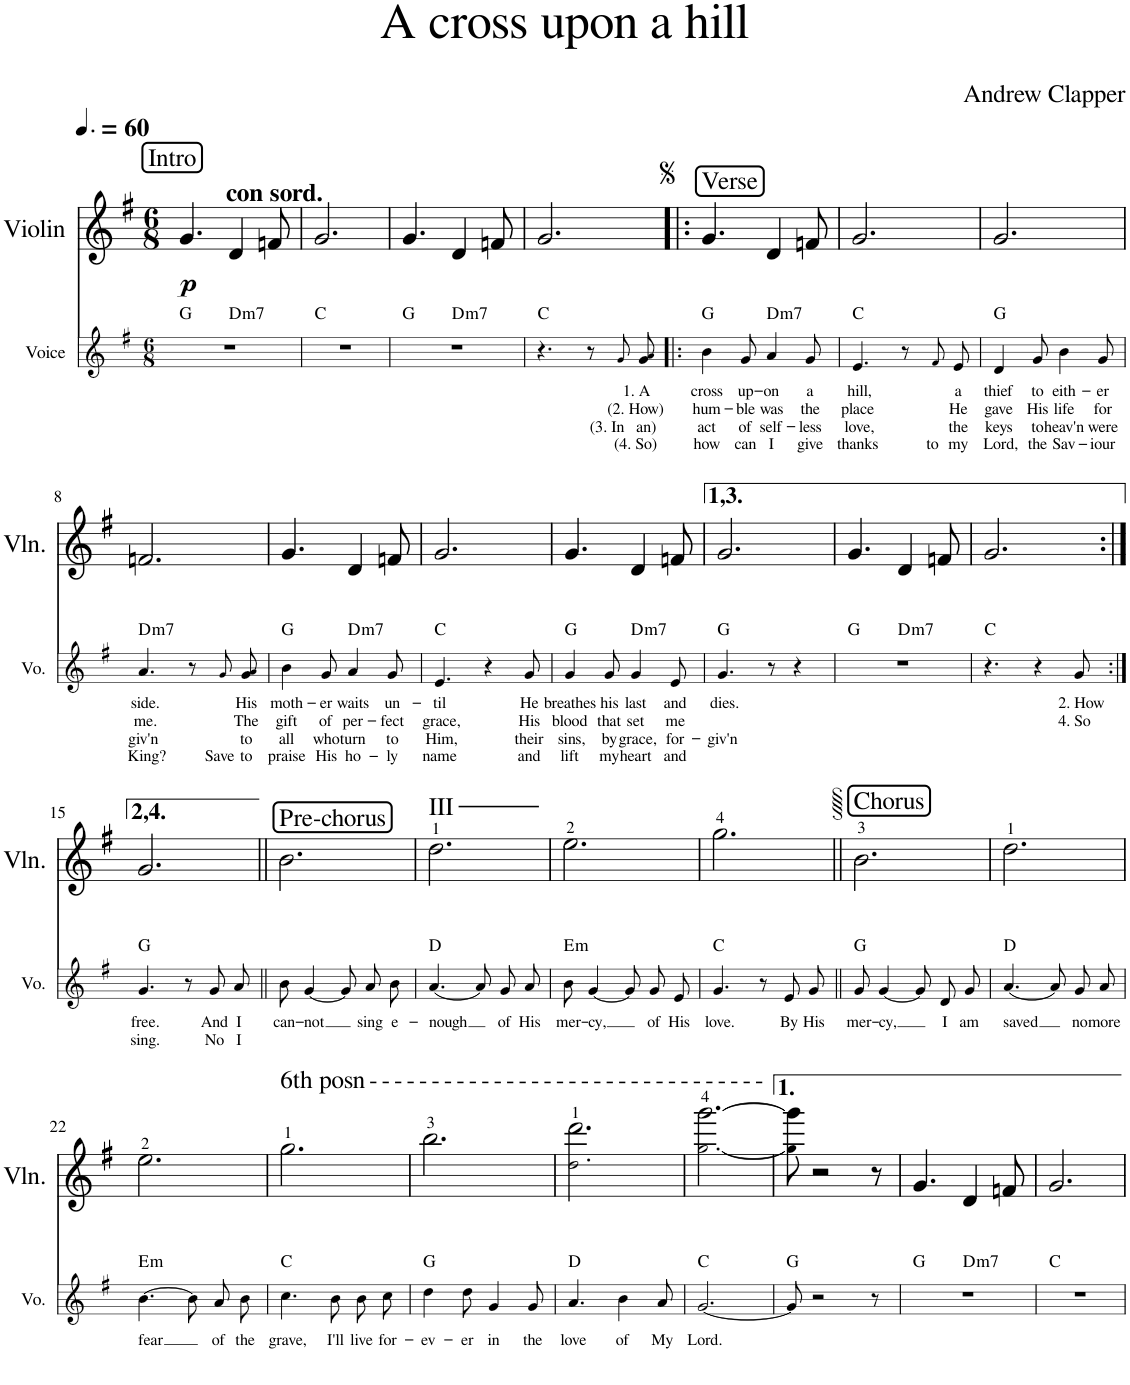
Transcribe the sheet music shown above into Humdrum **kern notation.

**kern	**text	**text	**text	**text	**harte	**kern	**dynam
*part2	*part2	*part2	*part2	*part2	*part2	*part1	*part1
*staff2	*staff2	*staff2	*staff2	*staff2	*	*staff1	*staff1
*I"Voice	*	*	*	*	*	*I"Violin	*
*I'Vo.	*	*	*	*	*	*I'Vln.	*
*stria5	*	*	*	*	*	*	*
*clefG2	*	*	*	*	*	*clefG2	*
*k[f#]	*	*	*	*	*	*k[f#]	*
*M6/8	*	*	*	*	*	*M6/8	*
*MM90	*	*	*	*	*	*MM90	*
=1	=1	=1	=1	=1	=1	=1	=1
!	!	!	!	!	!	!LO:TX:a:t=Intro	!
!	!	!	!	!	!	!LO:TX:a:B:t=con sord.	!
!	!	!	!	!	!	!	!LO:DY:b
*^	*	*	*	*	*	*	*
2.r	4.ryy	.	.	.	.	G:maj	4.g/	p
!	!	!	!	!	!	!LO:H:kt=m7	!	!
.	4.ryy	.	.	.	.	D:min7	4d/	.
.	.	.	.	.	.	.	8fn/	.
*v	*v	*	*	*	*	*	*	*
=2	=2	=2	=2	=2	=2	=2	=2
2.r	.	.	.	.	C:maj	2.g/	.
=3	=3	=3	=3	=3	=3	=3	=3
*^	*	*	*	*	*	*	*
2.r	4.ryy	.	.	.	.	G:maj	4.g/	.
!	!	!	!	!	!	!LO:H:kt=m7	!	!
.	4.ryy	.	.	.	.	D:min7	4d/	.
.	.	.	.	.	.	.	8fn/	.
*v	*v	*	*	*	*	*	*	*
=4	=4	=4	=4	=4	=4	=4	=4
4.r	.	.	.	.	C:maj	2.g/	.
8r	.	.	.	.	.	.	.
!	!	!	!LO:LY:b	!	!	!	!
8g!/L	.	.	(3. In	.	.	.	.
!	!LO:LY:b	!LO:LY:b	!LO:LY:b	!LO:LY:b	!	!	!
8g/ 8a!/J	1. A	(2. How)	an)	(4. So)	.	.	.
=5!|:	=5!|:	=5!|:	=5!|:	=5!|:	=5!|:	=5!|:	=5!|:
!	!	!	!	!	!	!LO:TX:a:t=Verse	!
!	!LO:LY:b	!LO:LY:b	!LO:LY:b	!LO:LY:b	!	!	!
4b\	cross	hum-	act	how	G:maj	4.g/	.
!	!LO:LY:b	!LO:LY:b	!LO:LY:b	!LO:LY:b	!	!	!
8g/	up-	-ble	of	can	.	.	.
!	!LO:LY:b	!LO:LY:b	!LO:LY:b	!LO:LY:b	!LO:H:kt=m7	!	!
4a/	-on	was	self-	I	D:min7	4d/	.
!	!LO:LY:b	!LO:LY:b	!LO:LY:b	!LO:LY:b	!	!	!
8g/	a	the	-less	give	.	8fn/	.
=6	=6	=6	=6	=6	=6	=6	=6
!	!LO:LY:b	!LO:LY:b	!LO:LY:b	!LO:LY:b	!	!	!
4.e/	hill,	place	love,	thanks	C:maj	2.g/	.
8r	.	.	.	.	.	.	.
!	!	!	!	!LO:LY:b	!	!	!
8f#!/L	.	.	.	to	.	.	.
!	!LO:LY:b	!LO:LY:b	!LO:LY:b	!LO:LY:b	!	!	!
8e/J	a	He	the	my	.	.	.
=7	=7	=7	=7	=7	=7	=7	=7
!	!LO:LY:b	!LO:LY:b	!LO:LY:b	!LO:LY:b	!	!	!
4d/	thief	gave	keys	Lord,	G:maj	2.g/	.
!	!LO:LY:b	!LO:LY:b	!LO:LY:b	!LO:LY:b	!	!	!
8g/	to	His	to	the	.	.	.
!	!LO:LY:b	!LO:LY:b	!LO:LY:b	!LO:LY:b	!	!	!
4b\	eith-	life	heav'n	Sav-	.	.	.
!	!LO:LY:b	!LO:LY:b	!LO:LY:b	!LO:LY:b	!	!	!
8g/	-er	for	were	-iour	.	.	.
!!LO:LB:g=z
=8	=8	=8	=8	=8	=8	=8	=8
!	!LO:LY:b	!LO:LY:b	!LO:LY:b	!LO:LY:b	!LO:H:kt=m7	!	!
4.a/	side.	me.	giv'n	King?	D:min7	2.fn/	.
8r	.	.	.	.	.	.	.
!	!	!	!	!LO:LY:b	!	!	!
8g!/L	.	.	.	Save	.	.	.
!	!LO:LY:b	!LO:LY:b	!LO:LY:b	!LO:LY:b	!	!	!
8g/ 8a!/J	His	The	to	to	.	.	.
=9	=9	=9	=9	=9	=9	=9	=9
!	!LO:LY:b	!LO:LY:b	!LO:LY:b	!LO:LY:b	!	!	!
4b\	moth-	gift	all	praise	G:maj	4.g/	.
!	!LO:LY:b	!LO:LY:b	!LO:LY:b	!LO:LY:b	!	!	!
8g/	-er	of	who	His	.	.	.
!	!LO:LY:b	!LO:LY:b	!LO:LY:b	!LO:LY:b	!LO:H:kt=m7	!	!
4a/	waits	per-	turn	ho-	D:min7	4d/	.
!	!LO:LY:b	!LO:LY:b	!LO:LY:b	!LO:LY:b	!	!	!
8g/	un-	-fect	to	-ly	.	8fn/	.
=10	=10	=10	=10	=10	=10	=10	=10
!	!LO:LY:b	!LO:LY:b	!LO:LY:b	!LO:LY:b	!	!	!
4.e/	-til	grace,	Him,	name	C:maj	2.g/	.
4r	.	.	.	.	.	.	.
!	!LO:LY:b	!LO:LY:b	!LO:LY:b	!LO:LY:b	!	!	!
8g/	He	His	their	and	.	.	.
=11	=11	=11	=11	=11	=11	=11	=11
!	!LO:LY:b	!LO:LY:b	!LO:LY:b	!LO:LY:b	!	!	!
4g/	breathes	blood	sins,	lift	G:maj	4.g/	.
!	!LO:LY:b	!LO:LY:b	!LO:LY:b	!LO:LY:b	!	!	!
8g/	his	that	by	my	.	.	.
!	!LO:LY:b	!LO:LY:b	!LO:LY:b	!LO:LY:b	!LO:H:kt=m7	!	!
4g/	last	set	grace,	heart	D:min7	4d/	.
!	!LO:LY:b	!LO:LY:b	!LO:LY:b	!LO:LY:b	!	!	!
8e/	and	me	for-	and	.	8fn/	.
=12	=12	=12	=12	=12	=12	=12	=12
!	!LO:LY:b	!	!LO:LY:b	!	!	!	!
4.g/	dies.	.	-giv'n	.	G:maj	2.g/	.
8r	.	.	.	.	.	.	.
4r	.	.	.	.	.	.	.
=13	=13	=13	=13	=13	=13	=13	=13
*^	*	*	*	*	*	*	*
2.r	4.ryy	.	.	.	.	G:maj	4.g/	.
!	!	!	!	!	!	!LO:H:kt=m7	!	!
.	4.ryy	.	.	.	.	D:min7	4d/	.
.	.	.	.	.	.	.	8fn/	.
*v	*v	*	*	*	*	*	*	*
=14	=14	=14	=14	=14	=14	=14	=14
4.r	.	.	.	.	C:maj	2.g/	.
4r	.	.	.	.	.	.	.
!	!LO:LY:b	!LO:LY:b	!	!	!	!	!
8g/	2. How	4. So	.	.	.	.	.
!!LO:LB:g=z
=15:|!	=15:|!	=15:|!	=15:|!	=15:|!	=15:|!	=15:|!	=15:|!
!	!LO:LY:b	!LO:LY:b	!	!	!	!	!
4.g/	free.	sing.	.	.	G:maj	2.g/	.
8r	.	.	.	.	.	.	.
!	!LO:LY:b	!LO:LY:b	!	!	!	!	!
8g/L	And	No	.	.	.	.	.
!	!LO:LY:b	!LO:LY:b	!	!	!	!	!
8a/J	I	I	.	.	.	.	.
=16||	=16||	=16||	=16||	=16||	=16||	=16||	=16||
!	!	!	!	!	!	!LO:TX:a:t=Pre-chorus	!
!	!LO:LY:b	!	!	!	!	!	!
8b\	can-	.	.	.	.	2.b\	.
!	!LO:LY:b	!	!	!	!	!	!
[4g/	-not	.	.	.	.	.	.
8g/L]	.	.	.	.	.	.	.
!	!LO:LY:b	!	!	!	!	!	!
8a/	sing	.	.	.	.	.	.
!	!LO:LY:b	!	!	!	!	!	!
8b/J	e-	.	.	.	.	.	.
=17	=17	=17	=17	=17	=17	=17	=17
!	!	!	!	!	!	!LO:TX:a:t=III	!
!	!LO:LY:b	!	!	!	!	!	!
[4.a/	-nough	.	.	.	D:maj	2.dd\	.
8a/L]	.	.	.	.	.	.	.
!	!LO:LY:b	!	!	!	!	!	!
8g/	of	.	.	.	.	.	.
!	!LO:LY:b	!	!	!	!	!	!
8a/J	His	.	.	.	.	.	.
=18	=18	=18	=18	=18	=18	=18	=18
!	!LO:LY:b	!	!	!	!LO:H:kt=m	!	!
8b\	mer-	.	.	.	E:min	2.ee\	.
!	!LO:LY:b	!	!	!	!	!	!
[4g/	-cy,	.	.	.	.	.	.
8g/L]	.	.	.	.	.	.	.
!	!LO:LY:b	!	!	!	!	!	!
8g/	of	.	.	.	.	.	.
!	!LO:LY:b	!	!	!	!	!	!
8e/J	His	.	.	.	.	.	.
=19	=19	=19	=19	=19	=19	=19	=19
!	!LO:LY:b	!	!	!	!	!	!
4.g/	love.	.	.	.	C:maj	2.gg\	.
8r	.	.	.	.	.	.	.
!	!LO:LY:b	!	!	!	!	!	!
8e/L	By	.	.	.	.	.	.
!	!LO:LY:b	!	!	!	!	!	!
8g/J	His	.	.	.	.	.	.
=20||	=20||	=20||	=20||	=20||	=20||	=20||	=20||
!	!	!	!	!	!	!LO:TX:a:t=Chorus	!
!	!LO:LY:b	!	!	!	!	!	!
8g/	mer-	.	.	.	G:maj	2.b\	.
!	!LO:LY:b	!	!	!	!	!	!
[4g/	-cy,	.	.	.	.	.	.
8g/L]	.	.	.	.	.	.	.
!	!LO:LY:b	!	!	!	!	!	!
8d/	I	.	.	.	.	.	.
!	!LO:LY:b	!	!	!	!	!	!
8g/J	am	.	.	.	.	.	.
=21	=21	=21	=21	=21	=21	=21	=21
!	!LO:LY:b	!	!	!	!	!	!
[4.a/	saved	.	.	.	D:maj	2.dd\	.
8a/L]	.	.	.	.	.	.	.
!	!LO:LY:b	!	!	!	!	!	!
8g/	no	.	.	.	.	.	.
!	!LO:LY:b	!	!	!	!	!	!
8a/J	more	.	.	.	.	.	.
!!LO:LB:g=z
=22	=22	=22	=22	=22	=22	=22	=22
!	!LO:LY:b	!	!	!	!LO:H:kt=m	!	!
[4.b\	fear	.	.	.	E:min	2.ee\	.
8b\L]	.	.	.	.	.	.	.
!	!LO:LY:b	!	!	!	!	!	!
8a\	of	.	.	.	.	.	.
!	!LO:LY:b	!	!	!	!	!	!
8b\J	the	.	.	.	.	.	.
=23	=23	=23	=23	=23	=23	=23	=23
!	!	!	!	!	!	!LO:TX:a:t=6th posn	!
!	!LO:LY:b	!	!	!	!	!	!
4.cc\	grave,	.	.	.	C:maj	2.gg\	.
!	!LO:LY:b	!	!	!	!	!	!
8b\L	I'll	.	.	.	.	.	.
!	!LO:LY:b	!	!	!	!	!	!
8b\	live	.	.	.	.	.	.
!	!LO:LY:b	!	!	!	!	!	!
8cc\J	for-	.	.	.	.	.	.
=24	=24	=24	=24	=24	=24	=24	=24
!	!LO:LY:b	!	!	!	!	!	!
4dd\	-ev-	.	.	.	G:maj	2.bb\	.
!	!LO:LY:b	!	!	!	!	!	!
8dd\	-er	.	.	.	.	.	.
!	!LO:LY:b	!	!	!	!	!	!
4g/	in	.	.	.	.	.	.
!	!LO:LY:b	!	!	!	!	!	!
8g/	the	.	.	.	.	.	.
=25	=25	=25	=25	=25	=25	=25	=25
!	!LO:LY:b	!	!	!	!	!	!
4.a/	love	.	.	.	D:maj	2.dd!\ 2.ddd\	.
!	!LO:LY:b	!	!	!	!	!	!
4b\	of	.	.	.	.	.	.
!	!LO:LY:b	!	!	!	!	!	!
8a/	My	.	.	.	.	.	.
=26	=26	=26	=26	=26	=26	=26	=26
!	!LO:LY:b	!	!	!	!	!	!
[2.g/	Lord.	.	.	.	C:maj	[2.gg!\ [2.ggg\	.
=27	=27	=27	=27	=27	=27	=27	=27
8g/]	.	.	.	.	G:maj	8gg!\] 8ggg\]	.
2r	.	.	.	.	.	2r	.
8r	.	.	.	.	.	8r	.
=28	=28	=28	=28	=28	=28	=28	=28
*^	*	*	*	*	*	*	*
2.r	4.ryy	.	.	.	.	G:maj	4.g/	.
!	!	!	!	!	!	!LO:H:kt=m7	!	!
.	4.ryy	.	.	.	.	D:min7	4d/	.
.	.	.	.	.	.	.	8fn/	.
*v	*v	*	*	*	*	*	*	*
=29	=29	=29	=29	=29	=29	=29	=29
2.r	.	.	.	.	C:maj	2.g/	.
=	=	=	=	=	=	=	=
*-	*-	*-	*-	*-	*-	*-	*-
